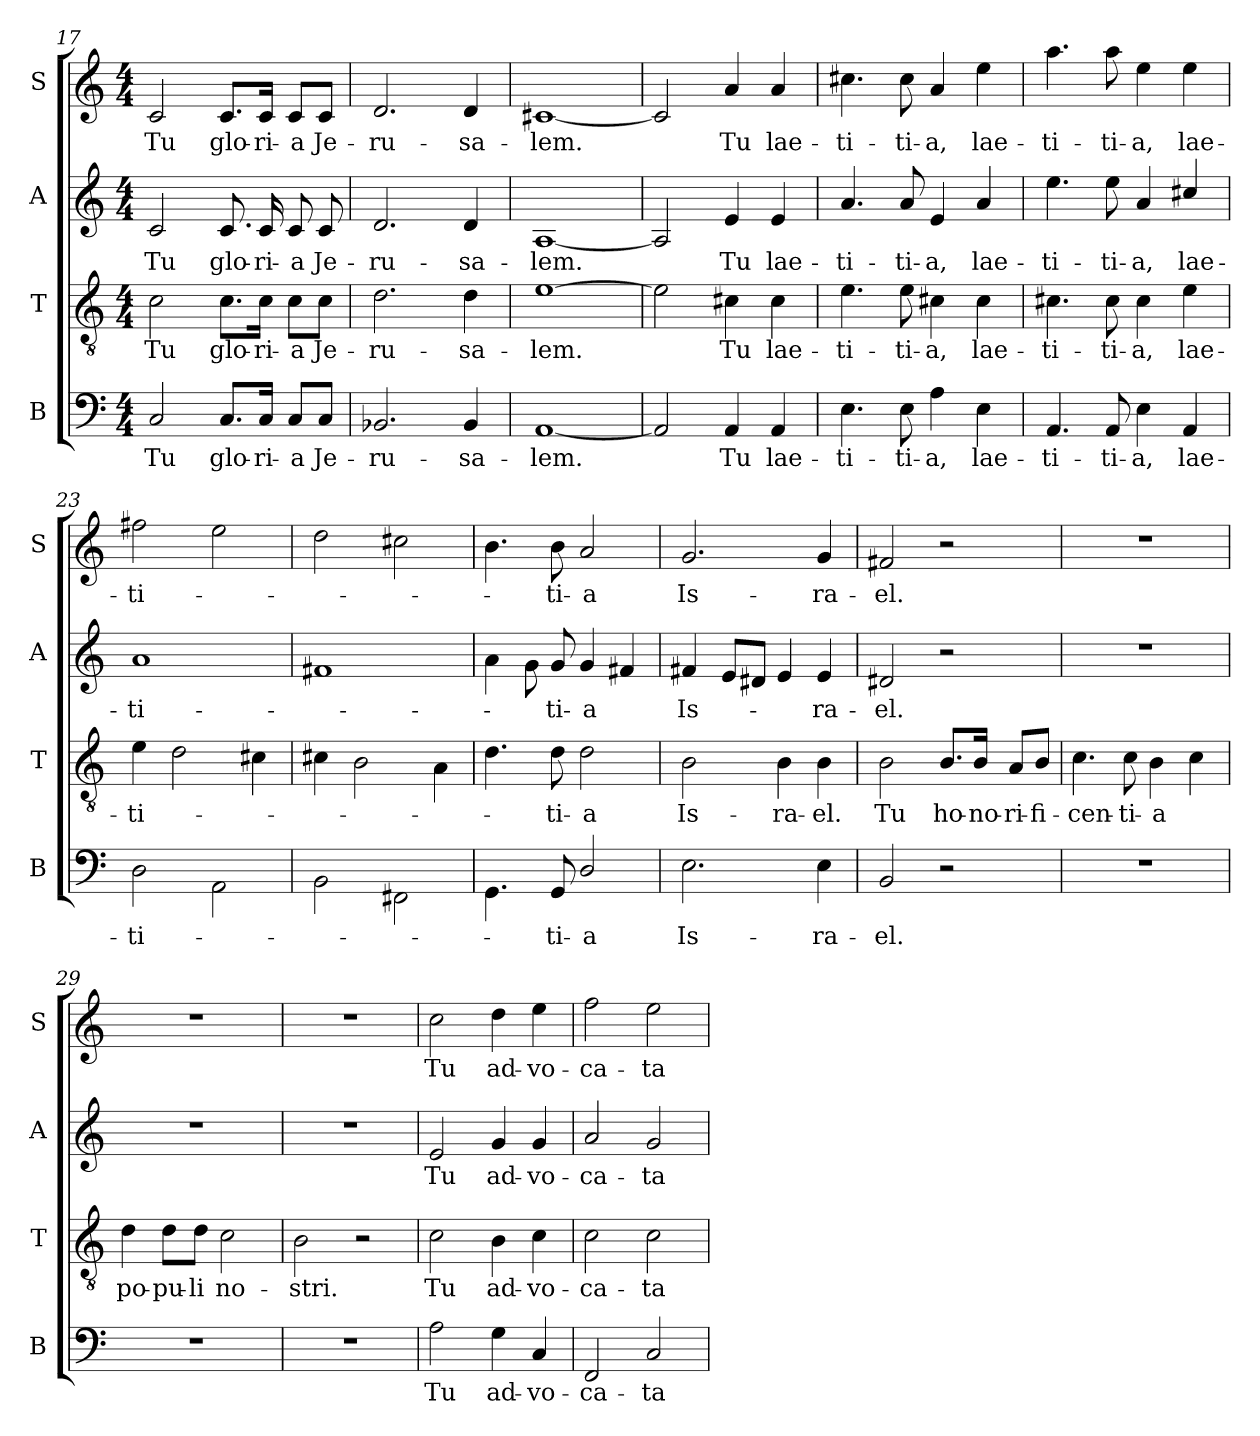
**kern	**text	**kern	**text	**kern	**text	**kern	**text
*part4	*part4	*part3	*part3	*part2	*part2	*part1	*part1
*staff4	*staff4	*staff3	*staff3	*staff2	*staff2	*staff1	*staff1
*I"B	*	*I"T	*	*I"A	*	*I"S	*
*I'B	*	*I'T	*	*I'A	*	*I'S	*
!!LO:LB:g=z
*clefF4	*	*clefGv2	*	*clefG2	*	*clefG2	*
*k[]	*	*k[]	*	*k[]	*	*k[]	*
*C:	*	*C:	*	*C:	*	*C:	*
*M4/4	*	*M4/4	*	*M4/4	*	*M4/4	*
=17	=17	=17	=17	=17	=17	=17	=17
2C/	Tu	2c\	Tu	2c/	Tu	2c/	Tu
8.C/L	glo-	8.c\L	glo-	8.c/	glo-	8.c/L	glo-
16C/Jk	ri-	16c\Jk	ri-	16c/	ri-	16c/Jk	ri-
8C/L	a	8c\L	a	8c/	a	8c/L	a
8C/J	Je-	8c\J	Je-	8c/	Je-	8c/J	Je-
=18	=18	=18	=18	=18	=18	=18	=18
2.BB-X/	ru-	2.d\	ru-	2.d/	ru-	2.d/	ru-
4BB-/	sa-	4d\	sa-	4d/	sa-	4d/	sa-
=19	=19	=19	=19	=19	=19	=19	=19
[1AA	lem.	[1e	lem.	[1A	lem.	[1c#X	lem.
=20	=20	=20	=20	=20	=20	=20	=20
2AA/]	.	2e\]	.	2A/]	.	2c#/]	.
4AA/	Tu	4c#X\	Tu	4e/	Tu	4a/	Tu
4AA/	lae-	4c#\	lae-	4e/	lae-	4a/	lae-
=21	=21	=21	=21	=21	=21	=21	=21
4.E\	ti-	4.e\	ti-	4.a/	ti-	4.cc#X\	ti-
8E\	ti-	8e\	ti-	8a/	ti-	8cc#\	ti-
4A\	a,	4c#X\	a,	4e/	a,	4a/	a,
4E\	lae-	4c#\	lae-	4a/	lae-	4ee\	lae-
=22	=22	=22	=22	=22	=22	=22	=22
4.AA/	ti-	4.c#X\	ti-	4.ee\	ti-	4.aa\	ti-
8AA/	ti-	8c#\	ti-	8ee\	ti-	8aa\	ti-
4E\	a,	4c#\	a,	4a/	a,	4ee\	a,
4AA/	lae-	4e\	lae-	4cc#X/	lae-	4ee\	lae-
=23	=23	=23	=23	=23	=23	=23	=23
2D\	ti-	4e\	ti-	1a	ti-	2ff#X\	ti-
.	.	2d\	.	.	.	.	.
2AA\	.	.	.	.	.	2ee\	.
.	.	4c#X\	.	.	.	.	.
=24	=24	=24	=24	=24	=24	=24	=24
2BB\	.	4c#X\	.	1f#X	.	2dd\	.
.	.	2B\	.	.	.	.	.
2FF#X\	.	.	.	.	.	2cc#X\	.
.	.	4A\	.	.	.	.	.
!!LO:PB:g=z
=25	=25	=25	=25	=25	=25	=25	=25
4.GG\	.	4.d\	.	4a\	.	4.b\	.
.	.	.	.	8g\	.	.	.
8GG/	ti-	8d\	ti-	8g/	-ti-	8b\	ti-
2D/	a	2d\	a	4g/	a	2a/	a
.	.	.	.	4f#X/	.	.	.
=26	=26	=26	=26	=26	=26	=26	=26
2.E\	Is-	2B\	Is-	4f#X/	Is-	2.g/	Is-
.	.	.	.	8e/L	.	.	.
.	.	.	.	8d#X/J	.	.	.
.	.	4B\	ra-	4e/	.	.	.
4E\	ra-	4B\	-el.	4e/	ra-	4g/	ra-
=27	=27	=27	=27	=27	=27	=27	=27
2BB/	-el.	2B\	Tu	2d#X/	el.	2f#X/	-el.
2r	.	8.B/L	ho-	2r	.	2r	.
.	.	16B/Jk	no-	.	.	.	.
.	.	8A/L	ri-	.	.	.	.
.	.	8B/J	fi-	.	.	.	.
=28	=28	=28	=28	=28	=28	=28	=28
1r	.	4.c\	cen-	1r	.	1r	.
.	.	8c\	ti-	.	.	.	.
.	.	4B\	a	.	.	.	.
.	.	4c\	.	.	.	.	.
=29	=29	=29	=29	=29	=29	=29	=29
1r	.	4d\	po-	1r	.	1r	.
.	.	8d\L	pu-	.	.	.	.
.	.	8d\J	li	.	.	.	.
.	.	2c\	no-	.	.	.	.
=30	=30	=30	=30	=30	=30	=30	=30
1r	.	2B\	stri.	1r	.	1r	.
.	.	2r	.	.	.	.	.
=31	=31	=31	=31	=31	=31	=31	=31
2A\	Tu	2c\	Tu	2e/	Tu	2cc\	Tu
4G\	ad-	4B\	ad-	4g/	ad-	4dd\	ad-
4C/	vo-	4c\	vo-	4g/	vo-	4ee\	vo-
=32	=32	=32	=32	=32	=32	=32	=32
2FF/	ca-	2c\	ca-	2a/	ca-	2ff\	ca-
2C/	ta	2c\	ta	2g/	ta	2ee\	ta
=	=	=	=	=	=	=	=
*-	*-	*-	*-	*-	*-	*-	*-
